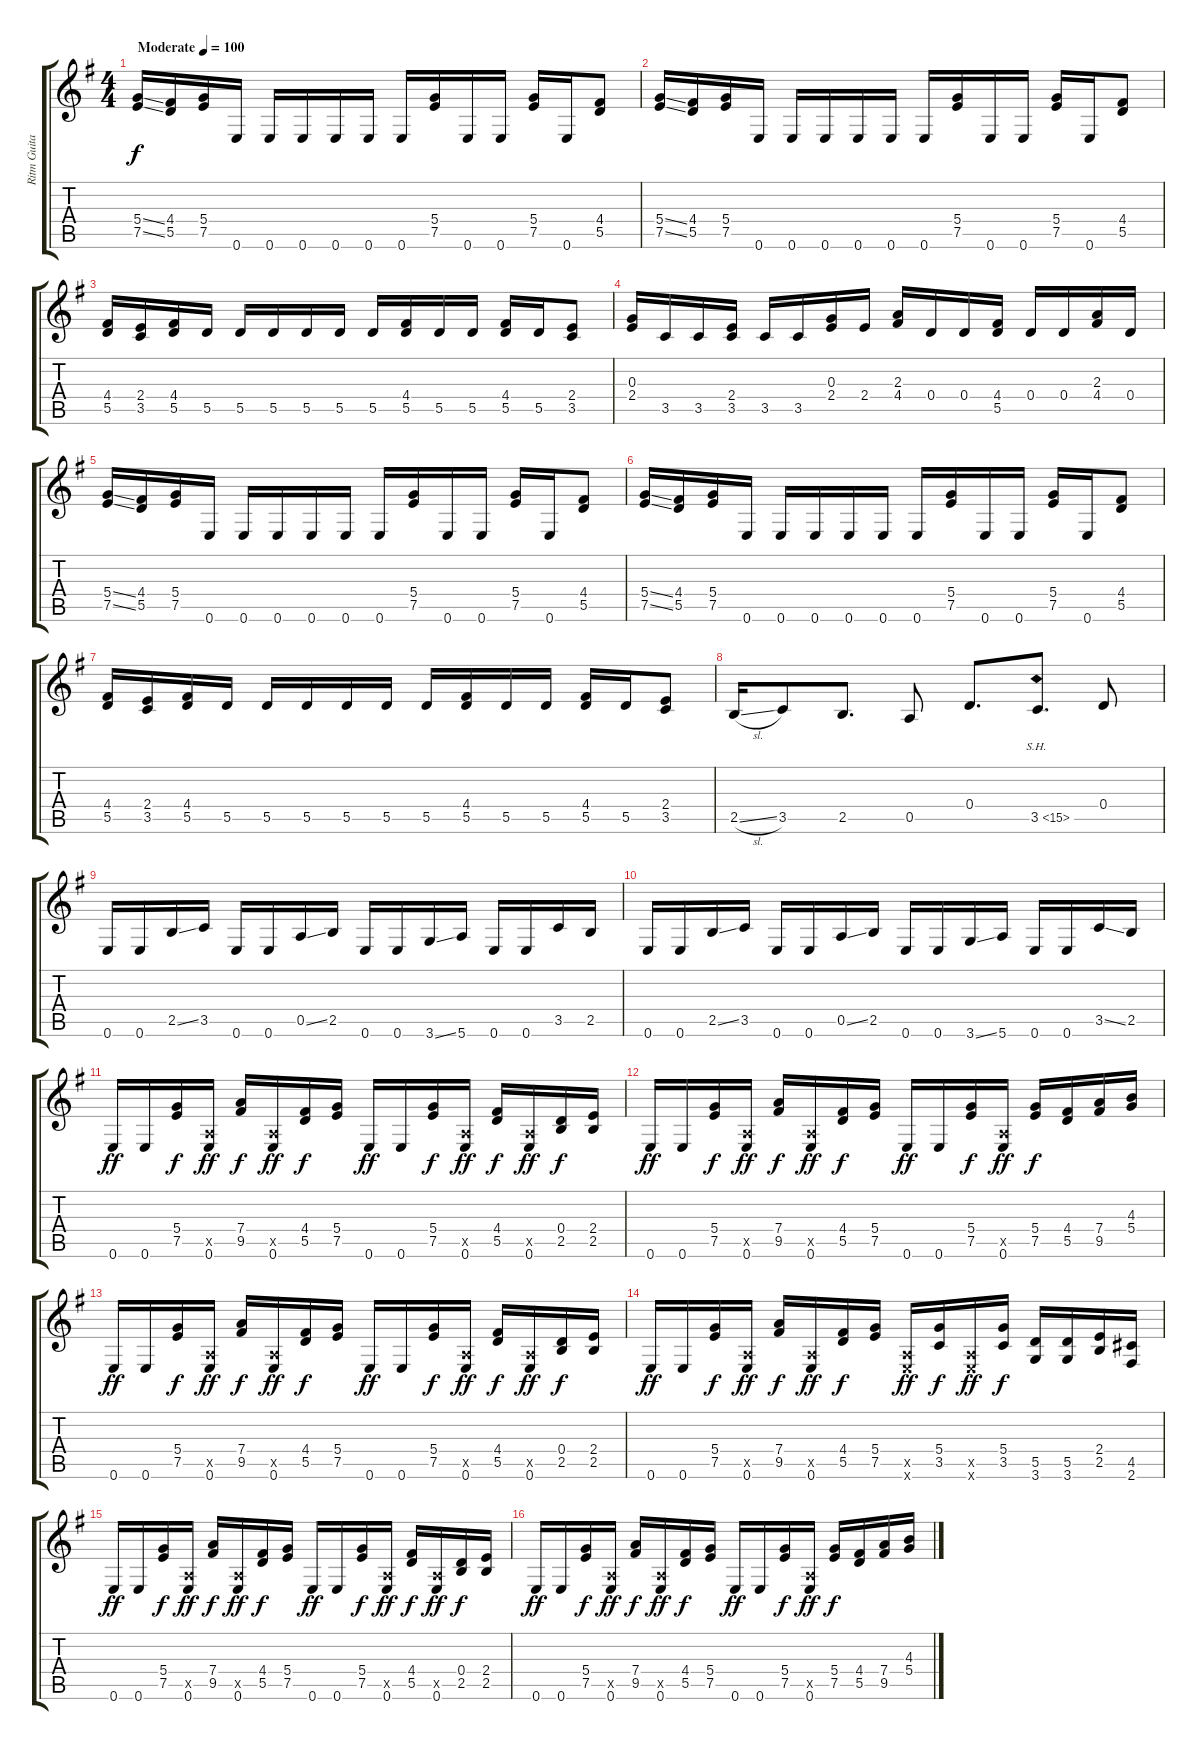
\track ("Ritm Guitar" "Ritm Guita") {instrument distortionguitar}
\staff {score tabs}
\tuning (E4 B3 G3 D3 A2 E2) {hide}
\ts (4 4)
\tempo (100 "Moderate")
\clef g2
\ks g
(5.4{ss} 7.5{ss}).16{dy f instrument distortionguitar} (4.4 5.5).16 (5.4 7.5).16 0.6.16 0.6.16 0.6.16 0.6.16 0.6.16 0.6.16 (5.4 7.5).16 0.6.16 0.6.16 (5.4 7.5).16 0.6.16 (4.4 5.5).8 |
(5.4{ss} 7.5{ss}).16 (4.4 5.5).16 (5.4 7.5).16 0.6.16 0.6.16 0.6.16 0.6.16 0.6.16 0.6.16 (5.4 7.5).16 0.6.16 0.6.16 (5.4 7.5).16 0.6.16 (4.4 5.5).8 |
(4.4 5.5).16 (2.4 3.5).16 (4.4 5.5).16 5.5.16 5.5.16 5.5.16 5.5.16 5.5.16 5.5.16 (4.4 5.5).16 5.5.16 5.5.16 (4.4 5.5).16 5.5.16 (2.4 3.5).8 |
(0.3 2.4).16 3.5.16 3.5.16 (2.4 3.5).16 3.5.16 3.5.16 (0.3 2.4).16 2.4.16 (2.3 4.4).16 0.4.16 0.4.16 (4.4 5.5).16 0.4.16 0.4.16 (2.3 4.4).16 0.4.16 |
(5.4{ss} 7.5{ss}).16 (4.4 5.5).16 (5.4 7.5).16 0.6.16 0.6.16 0.6.16 0.6.16 0.6.16 0.6.16 (5.4 7.5).16 0.6.16 0.6.16 (5.4 7.5).16 0.6.16 (4.4 5.5).8 |
(5.4{ss} 7.5{ss}).16 (4.4 5.5).16 (5.4 7.5).16 0.6.16 0.6.16 0.6.16 0.6.16 0.6.16 0.6.16 (5.4 7.5).16 0.6.16 0.6.16 (5.4 7.5).16 0.6.16 (4.4 5.5).8 |
(4.4 5.5).16 (2.4 3.5).16 (4.4 5.5).16 5.5.16 5.5.16 5.5.16 5.5.16 5.5.16 5.5.16 (4.4 5.5).16 5.5.16 5.5.16 (4.4 5.5).16 5.5.16 (2.4 3.5).8 |
2.5{sl}.16{balance 16} 3.5.8 2.5.8{d} 0.5.8 0.4.8{d} 3.5{sh 12}.8{d} 0.4.8 |
0.6.16 0.6.16 2.5{ss}.16 3.5.16 0.6.16 0.6.16 0.5{ss}.16 2.5.16 0.6.16 0.6.16 3.6{ss}.16 5.6.16 0.6.16 0.6.16 3.5.16 2.5.16 |
0.6.16 0.6.16 2.5{ss}.16 3.5.16 0.6.16 0.6.16 0.5{ss}.16 2.5.16 0.6.16 0.6.16 3.6{ss}.16 5.6.16 0.6.16 0.6.16 3.5{ss}.16 2.5.16 |
0.6.16{dy ff} 0.6.16 (5.4 7.5).16{dy f} (0.5{x} 0.6).16{dy ff} (7.4 9.5).16{dy f} (0.5{x} 0.6).16{dy ff} (4.4 5.5).16{dy f} (5.4 7.5).16 0.6.16{dy ff} 0.6.16 (5.4 7.5).16{dy f} (0.5{x} 0.6).16{dy ff} (4.4 5.5).16{dy f} (0.5{x} 0.6).16{dy ff} (0.4 2.5).16{dy f} (2.4 2.5).16 |
0.6.16{dy ff} 0.6.16 (5.4 7.5).16{dy f} (0.5{x} 0.6).16{dy ff} (7.4 9.5).16{dy f} (0.5{x} 0.6).16{dy ff} (4.4 5.5).16{dy f} (5.4 7.5).16 0.6.16{dy ff} 0.6.16 (5.4 7.5).16{dy f} (0.5{x} 0.6).16{dy ff} (5.4 7.5).16{dy f} (4.4 5.5).16 (7.4 9.5).16 (4.3 5.4).16 |
0.6.16{dy ff} 0.6.16 (5.4 7.5).16{dy f} (0.5{x} 0.6).16{dy ff} (7.4 9.5).16{dy f} (0.5{x} 0.6).16{dy ff} (4.4 5.5).16{dy f} (5.4 7.5).16 0.6.16{dy ff} 0.6.16 (5.4 7.5).16{dy f} (0.5{x} 0.6).16{dy ff} (4.4 5.5).16{dy f} (0.5{x} 0.6).16{dy ff} (0.4 2.5).16{dy f} (2.4 2.5).16 |
0.6.16{dy ff} 0.6.16 (5.4 7.5).16{dy f} (0.5{x} 0.6).16{dy ff} (7.4 9.5).16{dy f} (0.5{x} 0.6).16{dy ff} (4.4 5.5).16{dy f} (5.4 7.5).16 (0.5{x} 0.6{x}).16{dy ff} (5.4 3.5).16{dy f} (0.5{x} 0.6{x}).16{dy ff} (5.4 3.5).16{dy f} (5.5 3.6).16 (5.5 3.6).16 (2.4 2.5).16 (4.5 2.6).16 |
0.6.16{dy ff} 0.6.16 (5.4 7.5).16{dy f} (0.5{x} 0.6).16{dy ff} (7.4 9.5).16{dy f} (0.5{x} 0.6).16{dy ff} (4.4 5.5).16{dy f} (5.4 7.5).16 0.6.16{dy ff} 0.6.16 (5.4 7.5).16{dy f} (0.5{x} 0.6).16{dy ff} (4.4 5.5).16{dy f} (0.5{x} 0.6).16{dy ff} (0.4 2.5).16{dy f} (2.4 2.5).16 |
0.6.16{dy ff} 0.6.16 (5.4 7.5).16{dy f} (0.5{x} 0.6).16{dy ff} (7.4 9.5).16{dy f} (0.5{x} 0.6).16{dy ff} (4.4 5.5).16{dy f} (5.4 7.5).16 0.6.16{dy ff} 0.6.16 (5.4 7.5).16{dy f} (0.5{x} 0.6).16{dy ff} (5.4 7.5).16{dy f} (4.4 5.5).16 (7.4 9.5).16 (4.3 5.4).16
